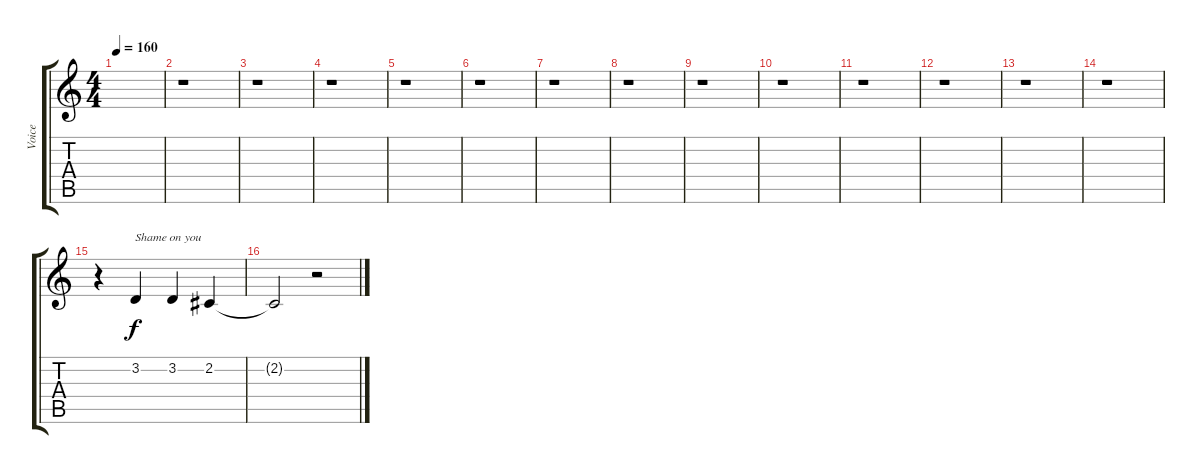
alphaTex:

\track ("Voice" "Voice") {instrument lead1square}
\staff {score tabs}
\tuning (E4 B3 G3 D3 A2 E2) {hide}
\ts (4 4)
\tempo 160
\clef g2
\ks c
|
r.1 |
r.1 |
r.1 |
r.1 |
r.1 |
r.1 |
r.1 |
r.1 |
r.1 |
r.1 |
r.1 |
r.1 |
r.1{volume 12} |
r.4 3.2.4{txt "Shame on you"} 3.2.4 2.2.4 |
2.2{t}.2 r.2
